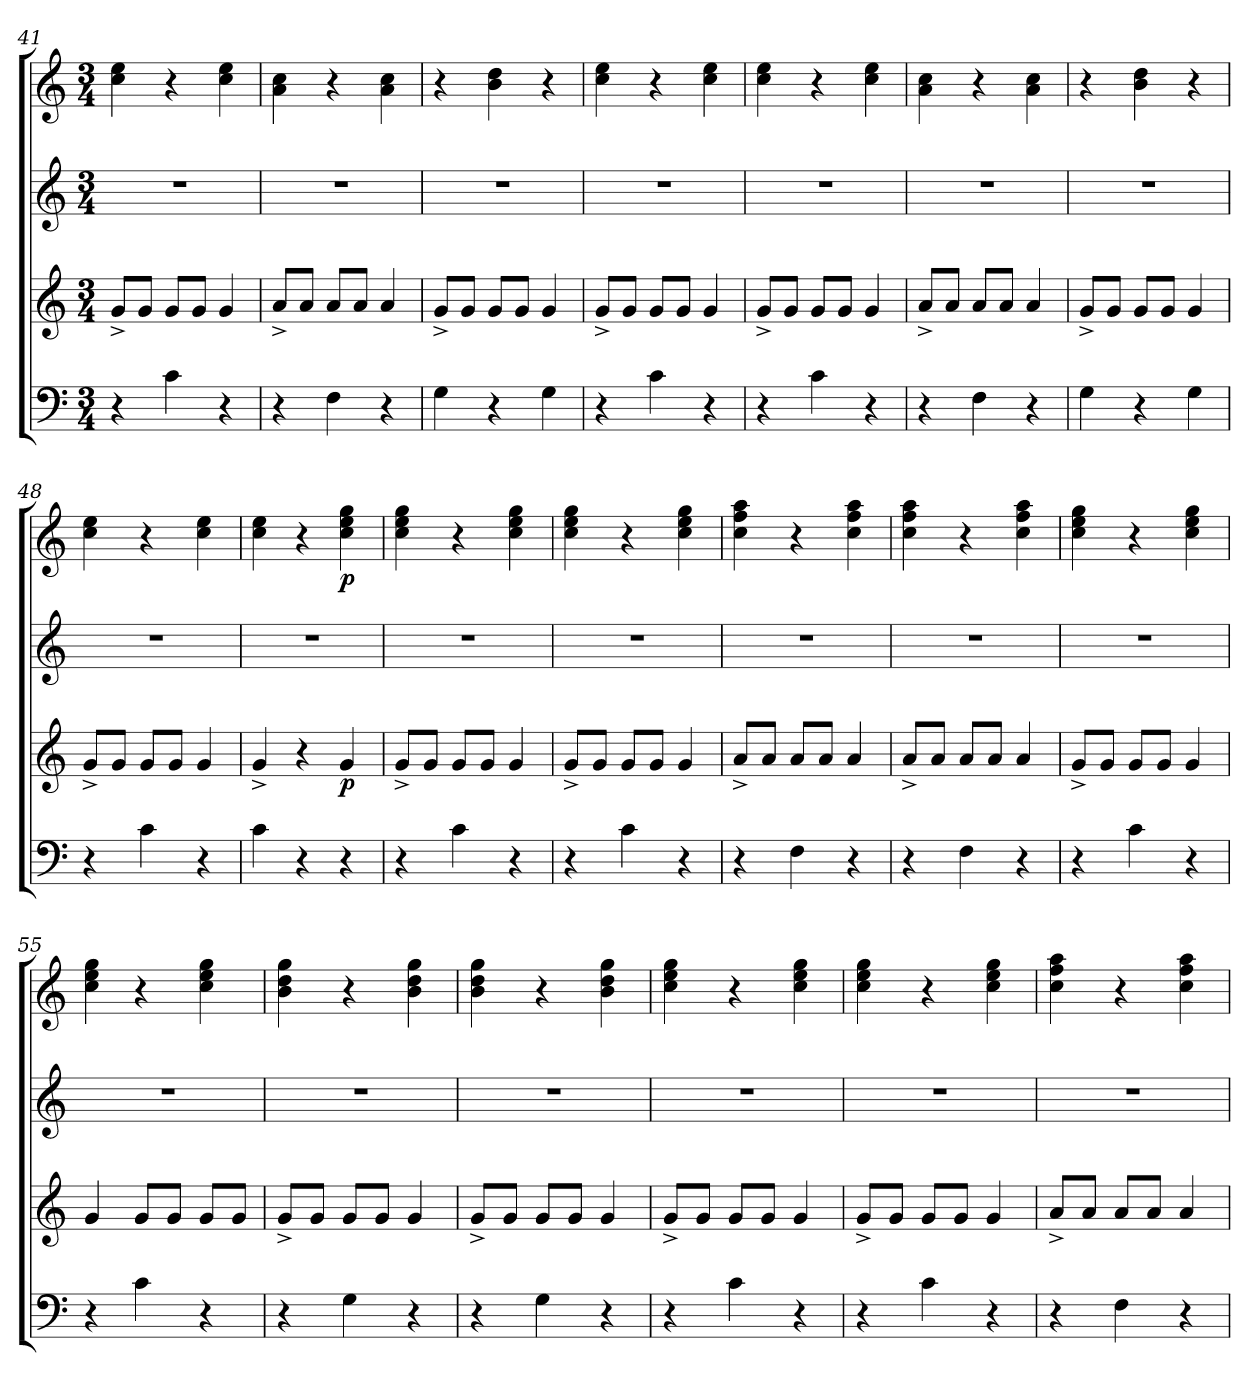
**kern	**kern	**dynam	**kern	**kern	**dynam
*part4	*part3	*part3	*part2	*part1	*part1
*staff4	*staff3	*staff3	*staff2	*staff1	*staff1
*clefF4	*clefG2	*	*clefG2	*clefG2	*
*k[]	*k[]	*	*k[]	*k[]	*
*M3/4	*M3/4	*	*M3/4	*M3/4	*
=41	=41	=41	=41	=41	=41
4r	8g^/L	.	2.r	4cc\ 4ee\	.
.	8g/J	.	.	.	.
4c\	8g/L	.	.	4r	.
.	8g/J	.	.	.	.
4r	4g/	.	.	4cc\ 4ee\	.
!!LO:LB:g=z
=42	=42	=42	=42	=42	=42
4r	8a^/L	.	2.r	4a\ 4cc\	.
.	8a/J	.	.	.	.
4F\	8a/L	.	.	4r	.
.	8a/J	.	.	.	.
4r	4a/	.	.	4a\ 4cc\	.
=43	=43	=43	=43	=43	=43
4G\	8g^/L	.	2.r	4r	.
.	8g/J	.	.	.	.
4r	8g/L	.	.	4b\ 4dd\	.
.	8g/J	.	.	.	.
4G\	4g/	.	.	4r	.
=44	=44	=44	=44	=44	=44
4r	8g^/L	.	2.r	4cc\ 4ee\	.
.	8g/J	.	.	.	.
4c\	8g/L	.	.	4r	.
.	8g/J	.	.	.	.
4r	4g/	.	.	4cc\ 4ee\	.
=45	=45	=45	=45	=45	=45
4r	8g^/L	.	2.r	4cc\ 4ee\	.
.	8g/J	.	.	.	.
4c\	8g/L	.	.	4r	.
.	8g/J	.	.	.	.
4r	4g/	.	.	4cc\ 4ee\	.
=46	=46	=46	=46	=46	=46
4r	8a^/L	.	2.r	4a\ 4cc\	.
.	8a/J	.	.	.	.
4F\	8a/L	.	.	4r	.
.	8a/J	.	.	.	.
4r	4a/	.	.	4a\ 4cc\	.
=47	=47	=47	=47	=47	=47
4G\	8g^/L	.	2.r	4r	.
.	8g/J	.	.	.	.
4r	8g/L	.	.	4b\ 4dd\	.
.	8g/J	.	.	.	.
4G\	4g/	.	.	4r	.
=48	=48	=48	=48	=48	=48
4r	8g^/L	.	2.r	4cc\ 4ee\	.
.	8g/J	.	.	.	.
4c\	8g/L	.	.	4r	.
.	8g/J	.	.	.	.
4r	4g/	.	.	4cc\ 4ee\	.
=49	=49	=49	=49	=49	=49
4c\	4g^/	.	2.r	4cc\ 4ee\	.
4r	4r	.	.	4r	.
!	!	!LO:DY:b	!	!	!LO:DY:b
4r	4g/	p	.	4cc\ 4ee\ 4gg\	p
!!LO:PB:g=z
=50	=50	=50	=50	=50	=50
4r	8g^/L	.	2.r	4cc\ 4ee\ 4gg\	.
.	8g/J	.	.	.	.
4c\	8g/L	.	.	4r	.
.	8g/J	.	.	.	.
4r	4g/	.	.	4cc\ 4ee\ 4gg\	.
=51	=51	=51	=51	=51	=51
4r	8g^/L	.	2.r	4cc\ 4ee\ 4gg\	.
.	8g/J	.	.	.	.
4c\	8g/L	.	.	4r	.
.	8g/J	.	.	.	.
4r	4g/	.	.	4cc\ 4ee\ 4gg\	.
=52	=52	=52	=52	=52	=52
4r	8a^/L	.	2.r	4cc\ 4ff\ 4aa\	.
.	8a/J	.	.	.	.
4F\	8a/L	.	.	4r	.
.	8a/J	.	.	.	.
4r	4a/	.	.	4cc\ 4ff\ 4aa\	.
=53	=53	=53	=53	=53	=53
4r	8a^/L	.	2.r	4cc\ 4ff\ 4aa\	.
.	8a/J	.	.	.	.
4F\	8a/L	.	.	4r	.
.	8a/J	.	.	.	.
4r	4a/	.	.	4cc\ 4ff\ 4aa\	.
=54	=54	=54	=54	=54	=54
4r	8g^/L	.	2.r	4cc\ 4ee\ 4gg\	.
.	8g/J	.	.	.	.
4c\	8g/L	.	.	4r	.
.	8g/J	.	.	.	.
4r	4g/	.	.	4cc\ 4ee\ 4gg\	.
=55	=55	=55	=55	=55	=55
4r	4g/	.	2.r	4cc\ 4ee\ 4gg\	.
4c\	8g/L	.	.	4r	.
.	8g/J	.	.	.	.
4r	8g/L	.	.	4cc\ 4ee\ 4gg\	.
.	8g/J	.	.	.	.
=56	=56	=56	=56	=56	=56
4r	8g^/L	.	2.r	4b\ 4dd\ 4gg\	.
.	8g/J	.	.	.	.
4G\	8g/L	.	.	4r	.
.	8g/J	.	.	.	.
4r	4g/	.	.	4b\ 4dd\ 4gg\	.
=57	=57	=57	=57	=57	=57
4r	8g^/L	.	2.r	4b\ 4dd\ 4gg\	.
.	8g/J	.	.	.	.
4G\	8g/L	.	.	4r	.
.	8g/J	.	.	.	.
4r	4g/	.	.	4b\ 4dd\ 4gg\	.
!!LO:LB:g=z
=58	=58	=58	=58	=58	=58
4r	8g^/L	.	2.r	4cc\ 4ee\ 4gg\	.
.	8g/J	.	.	.	.
4c\	8g/L	.	.	4r	.
.	8g/J	.	.	.	.
4r	4g/	.	.	4cc\ 4ee\ 4gg\	.
=59	=59	=59	=59	=59	=59
4r	8g^/L	.	2.r	4cc\ 4ee\ 4gg\	.
.	8g/J	.	.	.	.
4c\	8g/L	.	.	4r	.
.	8g/J	.	.	.	.
4r	4g/	.	.	4cc\ 4ee\ 4gg\	.
=60	=60	=60	=60	=60	=60
4r	8a^/L	.	2.r	4cc\ 4ff\ 4aa\	.
.	8a/J	.	.	.	.
4F\	8a/L	.	.	4r	.
.	8a/J	.	.	.	.
4r	4a/	.	.	4cc\ 4ff\ 4aa\	.
=	=	=	=	=	=
*-	*-	*-	*-	*-	*-
